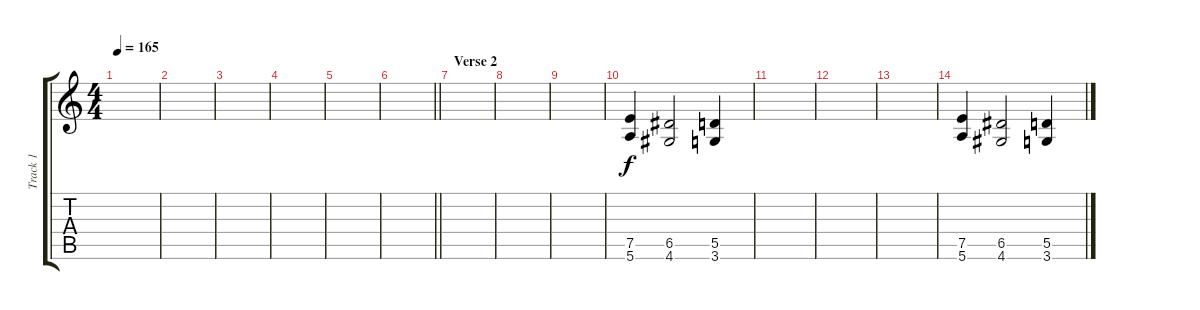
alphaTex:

\track ("Track 1" "Track 1") {instrument overdrivenguitar}
\staff {score tabs}
\tuning (E4 B3 G3 D3 A2 E2) {hide}
\ts (4 4)
\tempo 165
\clef g2
\ks c
|
|
|
|
|
\barLineRight lightlight
|
\section ("" "Verse 2")
|
|
|
(7.5 5.6).4 (6.5 4.6).2 (5.5 3.6).4 |
|
|
|
(7.5 5.6).4 (6.5 4.6).2 (5.5 3.6).4
